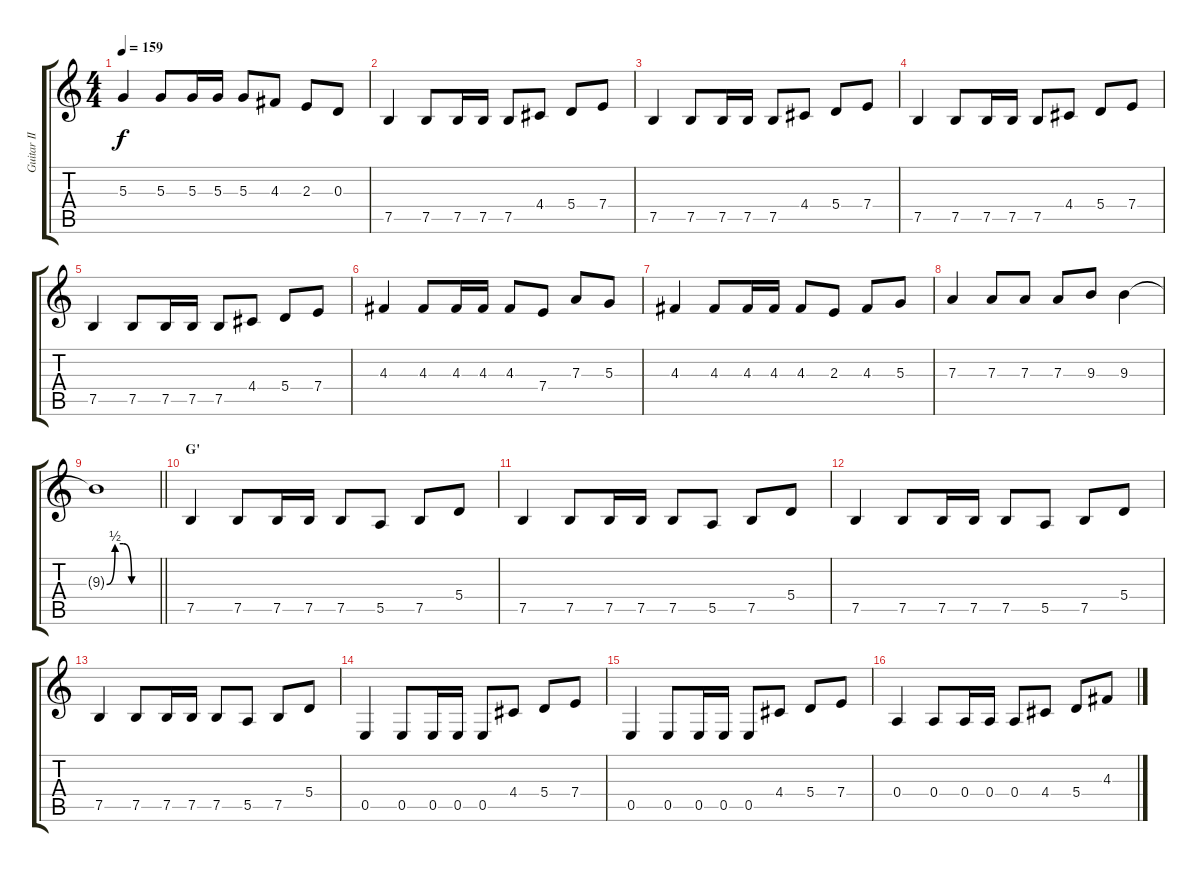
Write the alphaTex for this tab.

\track ("Guitar II" "Guitar II") {instrument distortionguitar}
\staff {score tabs}
\tuning (B3 Gb3 D3 A2 E2 B1) {hide}
\ts (4 4)
\tempo 159
\clef g2
\ks c
5.3.4{dy f} 5.3.8 5.3.16 5.3.16 5.3.8 4.3.8 2.3.8 0.3.8 |
7.5.4 7.5.8 7.5.16 7.5.16 7.5.8 4.4.8 5.4.8 7.4.8 |
7.5.4 7.5.8 7.5.16 7.5.16 7.5.8 4.4.8 5.4.8 7.4.8 |
7.5.4 7.5.8 7.5.16 7.5.16 7.5.8 4.4.8 5.4.8 7.4.8 |
7.5.4 7.5.8 7.5.16 7.5.16 7.5.8 4.4.8 5.4.8 7.4.8 |
4.3.4 4.3.8 4.3.16 4.3.16 4.3.8 7.4.8 7.3.8 5.3.8 |
4.3.4 4.3.8 4.3.16 4.3.16 4.3.8 2.3.8 4.3.8 5.3.8 |
7.3.4 7.3.8 7.3.8 7.3.8 9.3.8 9.3.4 |
\barLineRight lightlight
9.3{be (custom 0 0 10 2 20 2 30 0 60 0) t}.1 |
\section ("" "G'")
7.5.4 7.5.8 7.5.16 7.5.16 7.5.8 5.5.8 7.5.8 5.4.8 |
7.5.4 7.5.8 7.5.16 7.5.16 7.5.8 5.5.8 7.5.8 5.4.8 |
7.5.4 7.5.8 7.5.16 7.5.16 7.5.8 5.5.8 7.5.8 5.4.8 |
7.5.4 7.5.8 7.5.16 7.5.16 7.5.8 5.5.8 7.5.8 5.4.8 |
0.5.4 0.5.8 0.5.16 0.5.16 0.5.8 4.4.8 5.4.8 7.4.8 |
0.5.4 0.5.8 0.5.16 0.5.16 0.5.8 4.4.8 5.4.8 7.4.8 |
0.4.4 0.4.8 0.4.16 0.4.16 0.4.8 4.4.8 5.4.8 4.3.8
